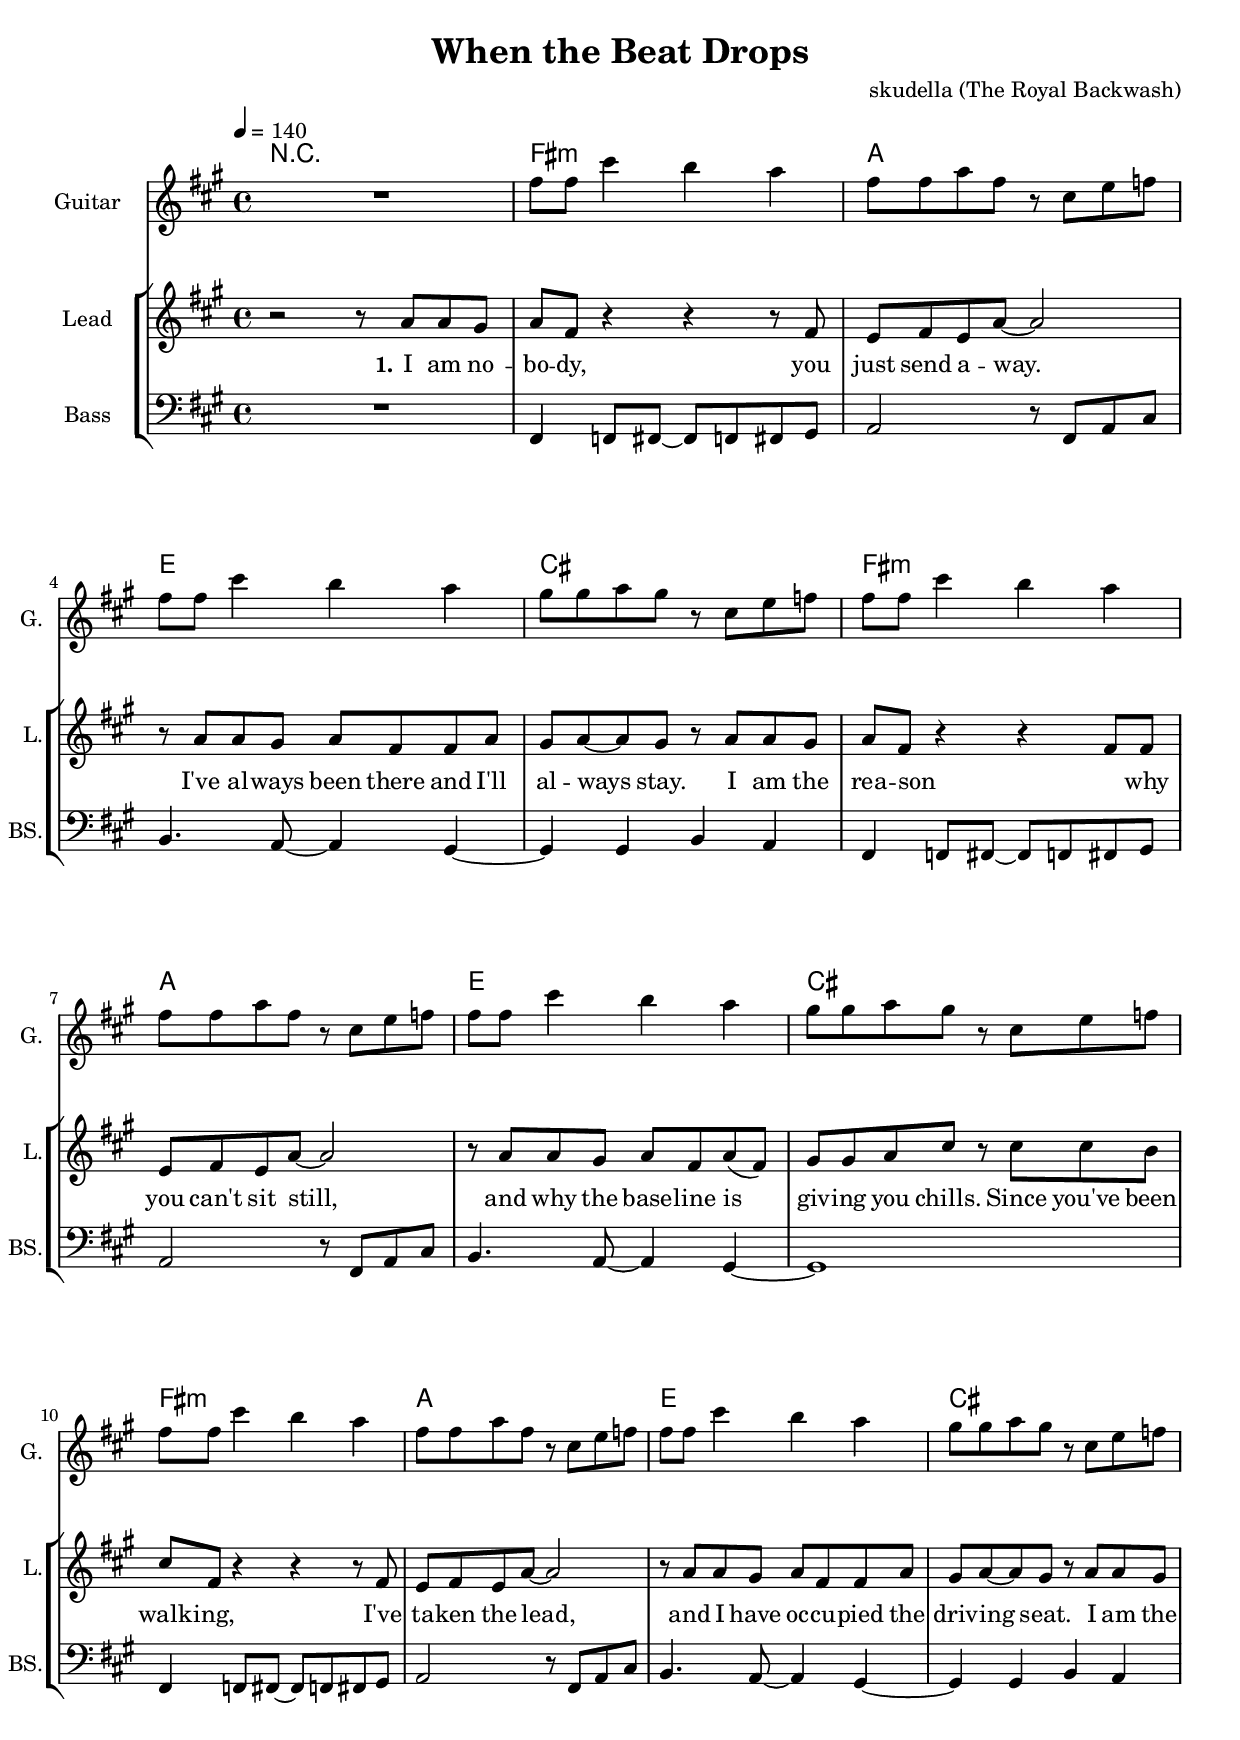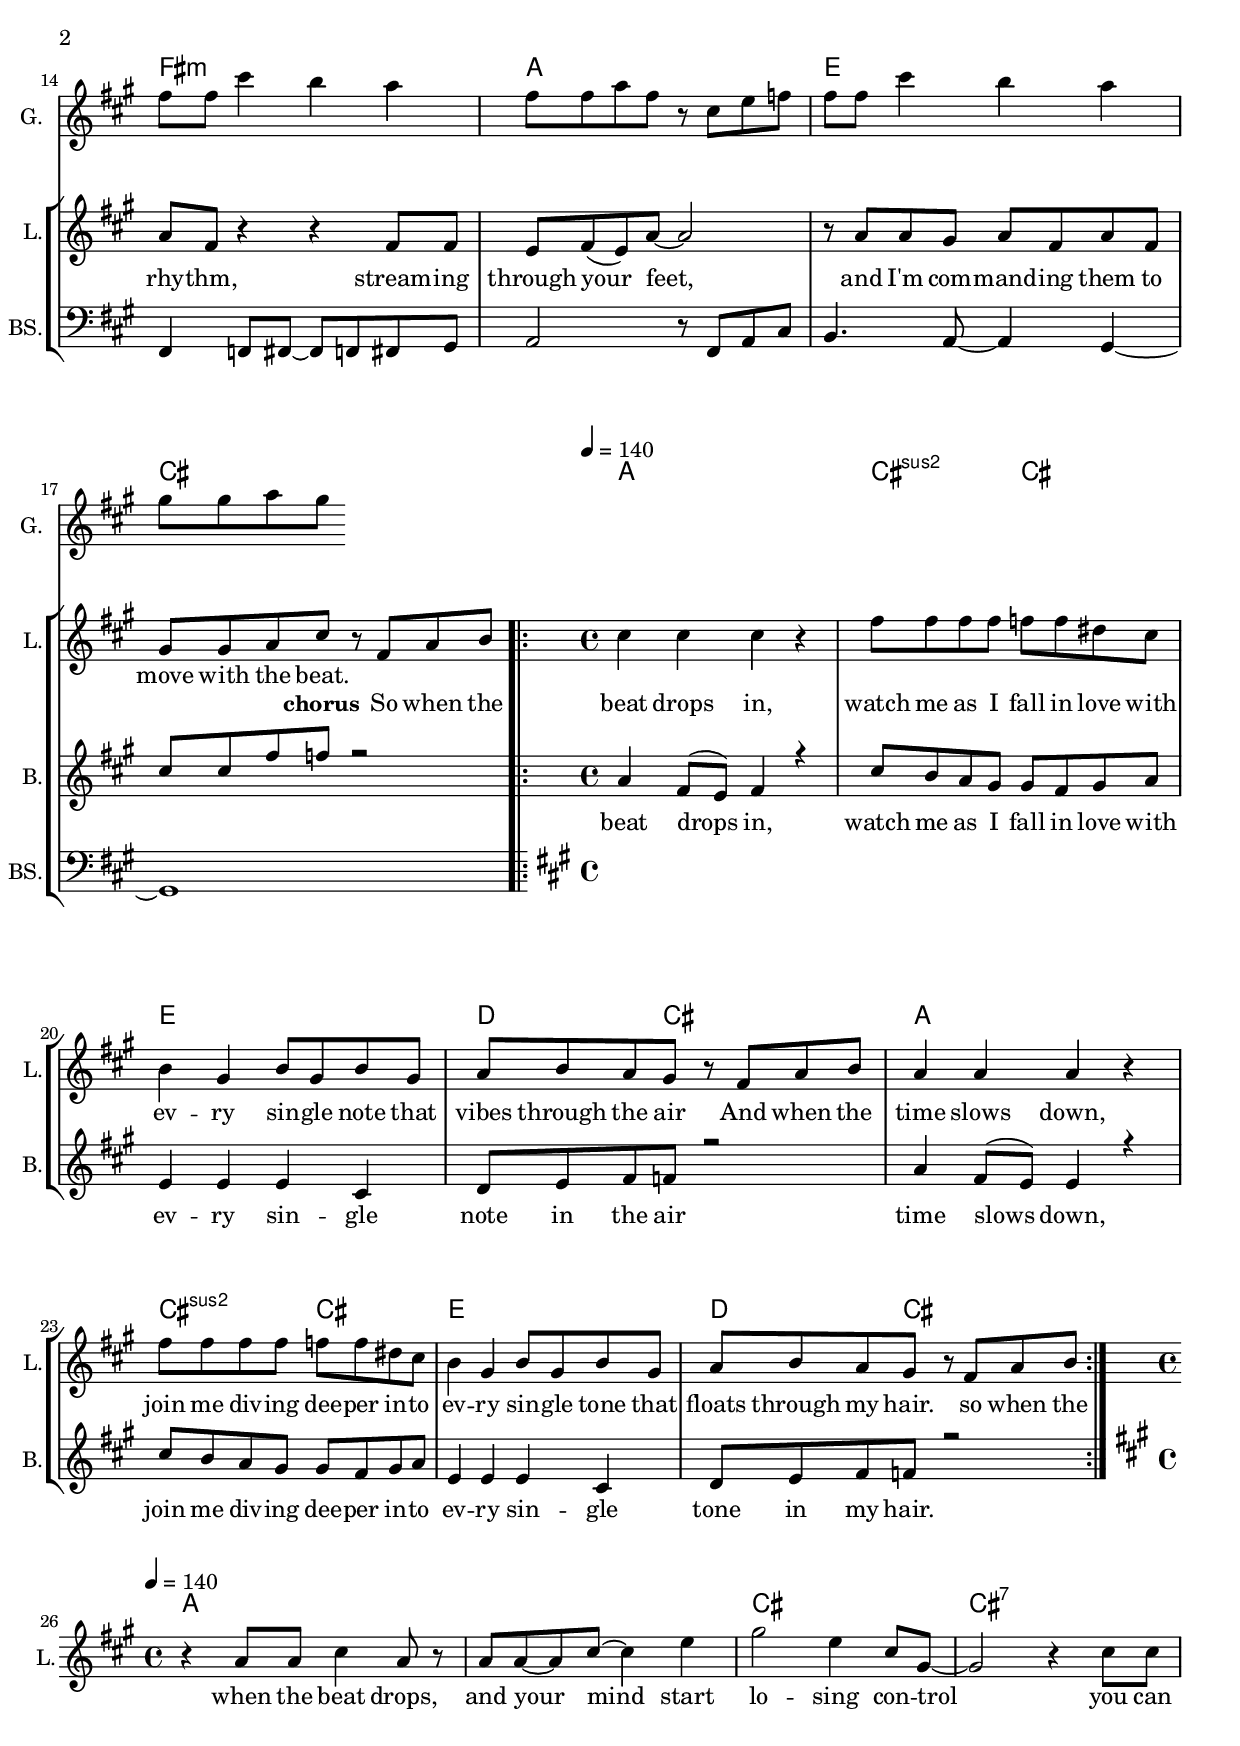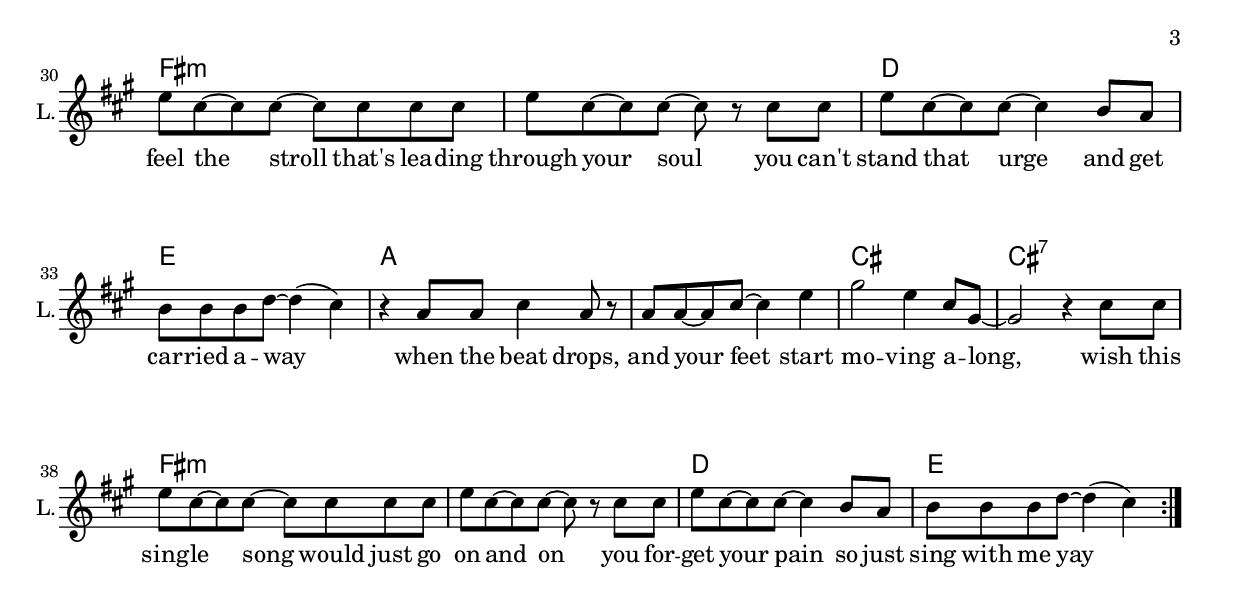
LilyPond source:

\version "2.16.2"

\header {
  title = "When the Beat Drops"
  composer = "skudella (The Royal Backwash)"

}

global = {
  \key fis \minor
  \time 4/4
  \tempo 4 = 140
}

harmonies = \chordmode {
  \germanChords

%fis2.:m a4~a1 e2. d4~d2 cis2 
%fis2.:m a4~a1 e2. d4~d2 cis2 
%fis2.:m a4~a1 e2. d4~d2 cis2 
%fis2.:m a4~a1 e2. d4~d2 cis2 
R1
fis1:m a1 e1 cis1
fis1:m a1 e1 cis1
fis1:m a1 e1 cis1
fis1:m a1 e1 cis1


a cis2:sus2 cis2 e1 d4. cis8~cis2
a1 cis2:sus2 cis2 e1 d4. cis8~cis2

a1 a cis cis:7 fis:m fis:m d e
a1 a cis cis:7 fis:m fis:m d e

%fis1:m gis2:sus2 gis2 b1 a2 gis2
%fis1:m gis2:sus2 gis2 b1 d2 cis2


}

violinMusic = \relative c'' {

}

leadGuitarMusic = \relative c'' {
R1
fis8 fis8 cis'4 b4 a4
fis8 fis8 a8 fis8 r8 cis8 e8 f8
fis8 fis8 cis'4 b4 a4
gis8 gis8 a8 gis8 r8 cis,8 e8 f8

fis8 fis8 cis'4 b4 a4
fis8 fis8 a8 fis8 r8 cis8 e8 f8
fis8 fis8 cis'4 b4 a4
gis8 gis8 a8 gis8 r8 cis,8 e8 f8

fis8 fis8 cis'4 b4 a4
fis8 fis8 a8 fis8 r8 cis8 e8 f8
fis8 fis8 cis'4 b4 a4
gis8 gis8 a8 gis8 r8 cis,8 e8 f8

fis8 fis8 cis'4 b4 a4
fis8 fis8 a8 fis8 r8 cis8 e8 f8
fis8 fis8 cis'4 b4 a4
gis8 gis8 a8 gis8
}

trumpetoneVerseMusic = \relative c'' {

}

trumpetonePreChorusMusic = \relative c'' {
}

trumpetoneChorusMusic = \relative c'' {
}

trumpetoneBridgeMusic = \relative c'' {
}

trumpettwoVerseMusic = \relative c'' {
}

trumpettwoPreChrousMusic = \relative c'' {

}

trumpettwoChorusMusic = \relative c'' {

}

leadMusicverse = \relative c''{
r2 r8 a8 a gis 
a fis r4 r4 r8 fis
e8 fis8 e a8~a2
r8 a8 a gis a fis fis a8 
gis a~a gis r8 a8 a gis 
a8 fis8 r4 r4 fis8 fis
e fis e a~a2
r8 a8 a gis a fis  a8( fis)
gis gis a cis r cis8 cis b cis8 fis,8 r4 r4 r8 fis
e8 fis8 e a8~a2
r8 a8 a gis a fis fis a8 
gis a~a gis r8 a8 a gis 
a8 fis8 r4 r4 fis8 fis
e fis( e) a~a2
r8 a8 a gis a fis  a8 fis
gis gis a cis 

}

leadMusicprechorus = \relative c'{

}

leadMusicchorus = \relative c''{
  
r8 fis, a b
\bar ".|:"
cis4 cis cis r
fis8 fis fis fis f f dis cis  
b4 gis b8 gis b gis  
a b a gis r8 fis a b 
a4 a a r
fis'8 fis fis fis f f dis cis  
b4 gis b8 gis b gis  
a b a gis r8 fis a b \bar ":|."  
 

r4 a8 a8 cis4 a8 r8 
a8 a8~a8 cis8~cis4 e4 
gis2 e4 cis8 gis8~
gis2 r4 cis8 cis
e8 cis8~cis8 cis8~cis8 cis8 cis8 cis
e8 cis8~cis8 cis8~cis r8 cis cis
e cis~cis cis~cis4 b8 a
b b b d~d4(cis4)
r4 a8 a8 cis4 a8 r8 
a8 a8~a8 cis8~cis4 e4 
gis2 e4 cis8 gis8~
gis2 r4 cis8 cis
e8 cis8~cis8 cis8~cis8 cis8 cis8 cis
e8 cis8~cis8 cis8~cis r8 cis cis
e cis~cis cis~cis4 b8 a
b b b d~d4(cis4)
\bar ":|."


%r8 fis, a b 
%\bar ".|:"
%cis4 fis, r2
%r2.. e8
%fis4 r8 e fis e fis e 
%fis a a gis r8 fis a b 
%cis4 fis, r2
%r1
%r8 fis8 fis e fis e fis e 
%fis a fis gis r8 fis a b \bar ":|." 

}

leadMusicBridge = \relative c'''{

}

leadWordsOne = \lyricmode { 
\set stanza = "1." 
I am no -- bo -- dy, you just send a -- way.
I've al -- ways been there and I'll al -- ways stay.
I am the rea -- son  _ why you can't sit still, 
and why the base -- line is giv -- ing you chills.


Since you've been walk -- ing, I've ta -- ken the lead,
and I have oc -- cu -- pied  the driv -- ing seat.
I am the rhy -- thm, stream -- ing through your feet,
and I'm com -- mand -- ing them to move with the beat.



}

leadWordsPrechorus = \lyricmode {

}

leadWordsChorus = \lyricmode {
\set stanza = "chorus"
So when the beat drops in,
watch me as I fall in love with ev -- ry sin -- gle note that vibes through the air
And when the time slows down,
join me div -- ing dee -- per in -- to ev -- ry sin -- gle tone that floats through my hair.

so when the

when the beat drops,
and your mind start lo -- sing con -- trol
you can feel the stroll that's lea -- ding through your soul 
you can't stand that urge and get car -- ried a -- way

when the beat drops,
and your feet start mo -- ving a -- long,
wish this sing -- le song would just go on and on
you for -- get your pain so just sing with me yay


}


leadWordsChorusTwo = \lyricmode {


}

leadWordsBridge = \lyricmode {
 
}

leadWordsTwo = \lyricmode { 
\set stanza = "2." 

}

leadWordsThree = \lyricmode {
\set stanza = "3." 

}

leadWordsFour = \lyricmode {
\set stanza = "4." 

}


leadWordsFive = \lyricmode {

}

backingOneVerseMusic = \relative c'' {
  R1*16
cis8 cis fis f
r2
}

backingOnePrechorusMusic = \relative c'' {

}

backingOneChorusMusic = \relative c'' {
%r8 cis fis e 
%fis4 fis r2
%r2.. e8
%dis4 r8 e dis dis cis dis
%e fis e dis r8 cis fis e 
%fis4 fis r2
%R1
%r8 dis dis dis dis e dis cis
%d e d cis r8 cis fis e 
%R1*3
%e,2 g4 gis8 c8~
%c2 r4
a4 fis8(e) fis4 r
cis'8 b a gis gis fis gis a

e4 e e cis 
d8 e fis f r2

a4 fis8(e) e4 r
cis'8 b a gis gis fis gis a

e4 e e cis 
d8 e fis f r2



}

backingOneBridgeMusic = \relative c'' {
  
}

backingOneVerseWords = \lyricmode {
}

backingOnePrechorusWords = \lyricmode {

}


backingOneChorusWords = \lyricmode {
beat drops in,
watch me as I fall in love with ev -- ry sin -- gle note in the air
time slows down,
join me div -- ing dee -- per in -- to ev -- ry sin -- gle tone in my hair.

}

backingOneChorusWordsTwo = \lyricmode {


}


backingOneBridgeWords = \lyricmode {
}

backingTwoVerseMusic = \relative c' {

}

backingTwoPrechorusMusic = \relative c'' {

}

backingTwoChorusMusic = \relative c'' {

}

backingTwoBridgeMusic = \relative c'' {

}


backingTwoVerseWords = \lyricmode {
}

backingTwoPrechorusWords = \lyricmode {
}


backingTwoChorusWords = \lyricmode {
}


backingTwoBridgeWords = \lyricmode {
}

derbassVerse = \relative c, {
  \clef bass
R1
fis4 f8 fis8~fis8 f8 fis8 gis8 
a2 r8 fis8 a8 cis8 
b4. a8~a4 gis4~
gis4 gis b a
fis4 f8 fis8~fis8 f8 fis8 gis8 
a2 r8 fis8 a8 cis8 
b4. a8~a4 gis4~
gis1

fis4 f8 fis8~fis8 f8 fis8 gis8 
a2 r8 fis8 a8 cis8 
b4. a8~a4 gis4~
gis4 gis b a
fis4 f8 fis8~fis8 f8 fis8 gis8 
a2 r8 fis8 a8 cis8 
b4. a8~a4 gis4~
gis1


%r2 cis8\glissando fis, fis4 
%e8 fis~fis gis~gis4 r8 a
%%e8 fis~fis a~a4 r8 f

%b r8 r8 a b r8 r4
%a8 a8~a8 gis~gis2
%r2 cis8\glissando fis, fis4 
%e8 fis~fis gis~gis4 r8 a
%%e8 fis~fis a~a4 r8 f

%b r8 r8 a b r8 r4
%a8 a8~a8 gis~gis2


}

derbassChorus = \relative c {

}

\score {
  <<
    \new ChordNames {
      \set chordChanges = ##t
      \transpose c c { \global \harmonies }
    }

    \new StaffGroup <<
    
      \new Staff = "Violin" {
        \set Staff.instrumentName = #"Violin"
        \set Staff.shortInstrumentName = #"V."
        \set Staff.midiInstrument = #"violin"
         \transpose c c { \violinMusic }
      }
      \new Staff = "Guitar" {
        \set Staff.instrumentName = #"Guitar"
        \set Staff.shortInstrumentName = #"G."
        \set Staff.midiInstrument = #"overdriven guitar"
        %\set Staff.midiInstrument = #"acoustic guitar (steel)"
        \transpose c c { \global \leadGuitarMusic }
      }
        \new Staff = "Trumpets" <<
        \set Staff.instrumentName = #"Trumpets"
	\set Staff.shortInstrumentName = #"T."
        \set Staff.midiInstrument = #"trumpet"
        %\new Voice = "Trumpet1Verse" { \voiceOne << \transpose c c { \global \trumpetoneVerseMusic } >> }
        %\new Voice = "Trumpet1PreChorus" { \voiceOne << \transpose c c { \trumpetonePreChorusMusic } >> }
        %\new Voice = "Trumpet1Chorus" { \voiceOne << \transpose c c { \trumpetoneChorusMusic } >> }
        %\new Voice = "Trumpet1Bridge" { \voiceOne << \transpose c c { \trumpetoneBridgeMusic } >> }
	%\new Voice = "Trumpet2Verse" { \voiceTwo << \transpose c c { \global \trumpettwoVerseMusic } >> }      
	%\new Voice = "Trumpet2PreChorus" { \voiceTwo << \transpose c c {  \trumpettwoPreChrousMusic } >> }      
	%\new Voice = "Trumpet2Chorus" { \voiceTwo << \transpose c c { \trumpettwoChorusMusic } >> }      
        \new Voice = "Trumpet1" { \voiceOne << \transpose c c { \global \trumpetoneVerseMusic \trumpetonePreChorusMusic \trumpetoneChorusMusic \trumpetoneBridgeMusic} >> }
	\new Voice = "Trumpet2" { \voiceTwo << \transpose c c { \global \trumpettwoVerseMusic \trumpettwoPreChrousMusic \trumpettwoChorusMusic} >> }      
      >>
    >>  
    \new StaffGroup <<
      \new Staff = "lead" {
	\set Staff.instrumentName = #"Lead"
	\set Staff.shortInstrumentName = #"L."
        \set Staff.midiInstrument = #"voice oohs"
        \new Voice = "leadverse" { << \transpose c c { \global \leadMusicverse } >> }
        \new Voice = "leadprechorus" { << \transpose c c { \leadMusicprechorus } >> }
        \new Voice = "leadchorus" { << \transpose c c { \leadMusicchorus } >> }
        \new Voice = "leadbridge" { << \transpose c c { \leadMusicBridge } >> }
      }
      \new Lyrics \with { alignBelowContext = #"lead" }
      \lyricsto "leadbridge" \leadWordsBridge
      \new Lyrics \with { alignBelowContext = #"lead" }
      \lyricsto "leadchorus" \leadWordsChorusTwo
      \new Lyrics \with { alignBelowContext = #"lead" }
      \lyricsto "leadchorus" \leadWordsChorus
      \new Lyrics \with { alignBelowContext = #"lead" }
      \lyricsto "leadprechorus" \leadWordsPrechorus
      \new Lyrics \with { alignBelowContext = #"lead" }
      \lyricsto "leadverse" \leadWordsFour
      \new Lyrics \with { alignBelowContext = #"lead" }
      \lyricsto "leadverse" \leadWordsThree
      \new Lyrics \with { alignBelowContext = #"lead" }
      \lyricsto "leadverse" \leadWordsTwo
      \new Lyrics \with { alignBelowContext = #"lead" }
      \lyricsto "leadverse" \leadWordsOne
      
     
      % we could remove the line about this with the line below, since
      % we want the alto lyrics to be below the alto Voice anyway.
      % \new Lyrics \lyricsto "altos" \altoWords

      \new Staff = "backing" {
	%  \clef backingTwo
	\set Staff.instrumentName = #"Backing"
	\set Staff.shortInstrumentName = #"B."
        \set Staff.midiInstrument = #"voice oohs"
	\new Voice = "backingOneVerse" { \voiceOne << \transpose c c { \global \backingOneVerseMusic } >> }
	\new Voice = "backingOnePrechorus" { \voiceOne << \transpose c c { \backingOnePrechorusMusic } >> }
	\new Voice = "backingOneChorus" { \voiceOne << \transpose c c { \backingOneChorusMusic } >> }
	\new Voice = "backingOneBridge" { \voiceOne << \transpose c c { \backingOneBridgeMusic } >> }

	\new Voice = "backingTwoVerse" { \voiceTwo << \transpose c c { \global \backingTwoVerseMusic } >> }
	\new Voice = "backingTwoPrechorus" { \voiceTwo << \transpose c c { \backingTwoPrechorusMusic } >> }
	\new Voice = "backingTwoChorus" { \voiceTwo << \transpose c c { \backingTwoChorusMusic } >> }
	\new Voice = "backingTwoBridge" { \voiceTwo << \transpose c c {  \backingTwoBridgeMusic } >> }

      }
      \new Lyrics \with { alignBelowContext = #"backing" }
      \lyricsto "backingOneBridge" \backingOneBridgeWords
      \new Lyrics \with { alignBelowContext = #"backing" }
      \lyricsto "backingOneChorus" \backingOneChorusWordsTwo
      \new Lyrics \with { alignBelowContext = #"backing" }
      \lyricsto "backingOneChorus" \backingOneChorusWords

      \new Lyrics \with { alignBelowContext = #"backing" }
      \lyricsto "backingOnePrechorus" \backingOnePrechorusWords
      \new Lyrics \with { alignBelowContext = #"backing" }
      \lyricsto "backingOneVerse" \backingOneVerseWords
      
      \new Lyrics \with { alignAboveContext = #"backing" }
      \lyricsto "backingTwoBridge" \backingTwoBridgeWords
      \new Lyrics \with { alignAboveContext = #"backing" }
      \lyricsto "backingTwoChorus" \backingTwoChorusWords
      \new Lyrics \with { alignAboveContext = #"backing" }
      \lyricsto "backingTwoPrechorus" \backingTwoPrechorusWords
      \new Lyrics \with { alignAboveContext = #"backing" }
      \lyricsto "backingTwoVerse" \backingTwoVerseWords
      
      \new Staff = "Staff_bass" {
        \set Staff.instrumentName = #"Bass"
        \set Staff.shortInstrumentName = #"BS."
        \set Staff.midiInstrument = #"electric bass (pick)"
        %\set Staff.midiInstrument = #"distorted guitar"
        \transpose c c { \global \derbassVerse }
        \transpose c c { \global \derbassChorus }
      }      % again, we could replace the line above this with the line below.
      % \new Lyrics \lyricsto "backingTwoes" \backingTwoWords
    >>
  >>
  \midi {}
  \layout {
    \context {
      \Staff \RemoveEmptyStaves
      \override VerticalAxisGroup #'remove-first = ##t
    }
  }
}

#(set-global-staff-size 19)

\paper {
  page-count = #3
  
}
